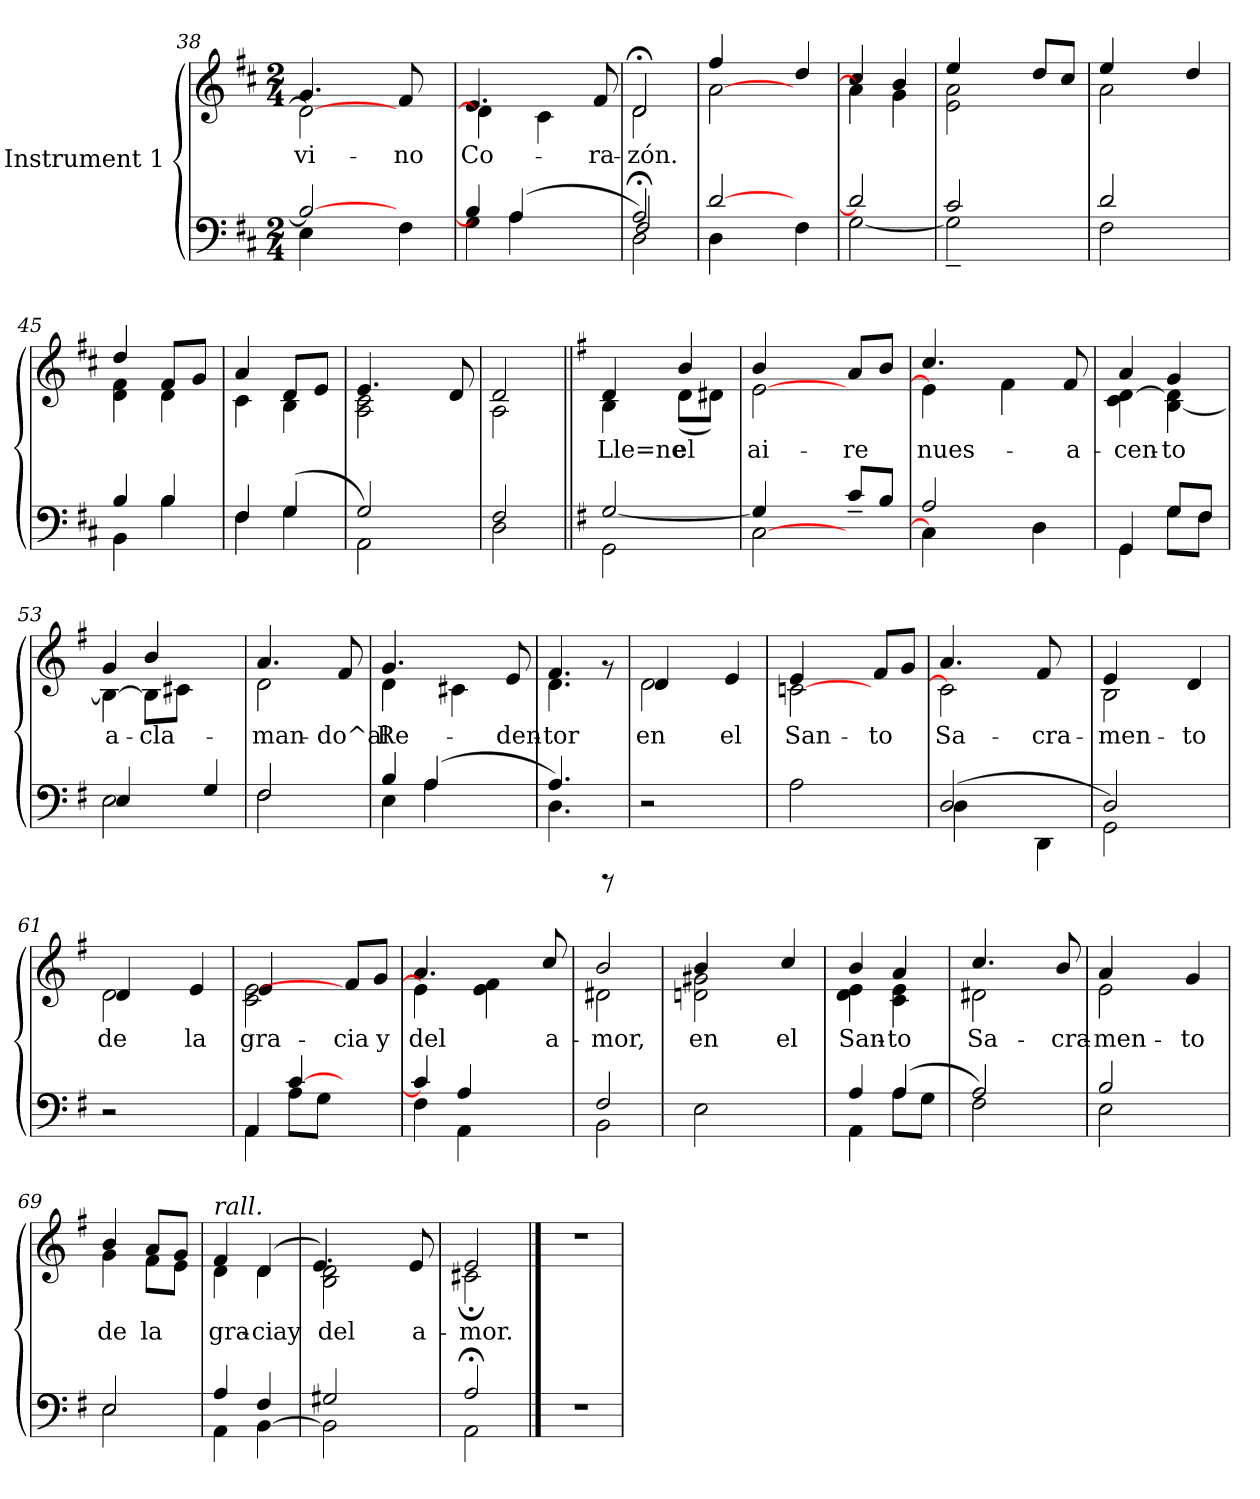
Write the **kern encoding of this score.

**kern	**kern	**text
*part2	*part1	*part1
*staff2	*staff1	*staff1
*I"Instrument 1	*I"Instrument 1	*
*clefF4	*clefG2	*
*k[f#c#]	*k[f#c#]	*
*D:	*D:	*
*M2/4	*M2/4	*
=38	=38	=38
*^	*^	*
!	!	!	!	!LO:LY:b:cj
2B/_>	4E\	2d\_<	4.g/	-vi-
.	2ryy	.	.	.
.	.	.	8ryy	.
!	!	!	!	!LO:LY:b:cj
4F#\	.	8f#/	4ryy	-no
.	.	8ryy	.	.
=39	=39	=39	=39	=39
!	!	!	!	!LO:LY:b:cj
4B/]	4G\	4.e/	4d\]	Co-
(>4A/	4A\	.	2ryy	.
.	.	4c#\	.	.
4ryy	4ryy	.	.	.
!	!	!	!	!LO:LY:b:cj
.	.	8f#/	.	-ra-
=40	=40	=40	=40	=40
*	*^	*	*	*
!	!	!	!	!	!LO:LY:b:cj
2A;/	2D\)	2F#/	2d;</	2d\	-zón.
!!LO:LB:g=z	!!
=41	=41	=41	=41	=41	=41
!	!	!	!	!	!LO:LY:b:cj
*	*v	*v	*	*	*
[>2d/	4D\	[<2a\	4ff#/	.
.	2ryy	.	2ryy	.
!	!	!	!	!LO:LY:b:cj
4F#\	.	4dd/	.	.
=42	=42	=42	=42	=42
!	!	!	!	!LO:LY:b:cj
2d/]	[<2G\	4a\]	4cc#/	.
!	!	!	!	!LO:LY:b:cj
.	.	4g\	4b/	.
=43	=43	=43	=43	=43
!	!	!	!	!LO:LY:b:cj
2c#/	2G~>\]	2e\ 2a\	4ee/	.
.	.	.	2ryy	.
!	!	!	!	!LO:LY:b:cj
4ryy	4ryy	8dd/L	.	.
!	!	!	!	!LO:LY:b:cj
.	.	8cc#/J	.	.
=44	=44	=44	=44	=44
!	!	!	!	!LO:LY:b:cj
2F#\	2d/	2a\	4ee/	.
.	.	.	2ryy	.
!	!	!	!	!LO:LY:b:cj
4ryy	4ryy	4dd/	.	.
=45	=45	=45	=45	=45
!	!	!	!	!LO:LY:b:cj
4B/	4BB\	4f#\ 4d\	4dd/	.
!	!	!	!	!LO:LY:b:cj
4B/	4B\	4d\	8f#/L	.
!	!	!	!	!LO:LY:b:cj
.	.	.	8g/J	.
=46	=46	=46	=46	=46
!	!	!	!	!LO:LY:b:cj
4F#/	4F#\	4c#\	4a/	.
!	!	!	!	!LO:LY:b:cj
(>4G/	4G\	4B\	8d/L	.
!	!	!	!	!LO:LY:b:cj
.	.	.	8e/J	.
=47	=47	=47	=47	=47
!	!	!	!	!LO:LY:b:cj
2AA\)	2G/	2A\ 2c#\	4.e/	.
.	.	.	4ryy	.
!	!	!	!	!LO:LY:b:cj
8ryy	8ryy	8d/	.	.
=48	=48	=48	=48	=48
!	!	!	!	!LO:LY:b:cj
2D\	2F#/	2A\	2d/	.
!!LO:LB:g=z	!!
=49||	=49||	=49||	=49||	=49||
*k[f#]	*	*k[f#]	*	*
*G:	*	*G:	*	*
!	!	!	!	!LO:LY:b:cj
2GG\	[>2G/	4B\	4d/	Lle=ne
!	!	!	!	!LO:LY:b:cj
.	.	4b/	(<8d\L	el
!	!	!	!	!LO:LY:b:cj
.	.	.	8d#X\J)	.
=50	=50	=50	=50	=50
!	!	!	!	!LO:LY:b:cj
[<2C\	4G/]	[<2e\	4b/	ai-
.	2ryy	.	2ryy	.
!	!	!	!	!LO:LY:b:cj
8c~>/L	.	8a/L	.	-re
!	!	!	!	!LO:LY:b:cj
8B/J	.	8b/J	.	.
=51	=51	=51	=51	=51
!	!	!	!	!LO:LY:b:cj
2A/	4C\]	4.cc/	4e\]	nues-
.	2ryy	.	2ryy	.
.	.	4f#\	.	.
4D\	.	.	.	.
!	!	!	!	!LO:LY:b:cj
.	.	8f#/	.	-a-
=52	=52	=52	=52	=52
!	!	!	!	!LO:LY:b:cj
4GG/	4GG\	[<4d\ 4c\	4a/	-cen-
!	!	!	!	!LO:LY:b:cj
8G/L	8G\L	4g/	[<4B\ 4d\]	-to
8F#/J	8F#\J	.	.	.
=53	=53	=53	=53	=53
!	!	!	!	!LO:LY:b:cj
2E\	4E/	4B\_<	4g/	a-
!	!	!	!	!LO:LY:b:cj
.	2ryy	4b/	8B\L]	-cla-
!	!	!	!	!LO:LY:b:cj
.	.	.	8c#X\J	--
4G/	.	4ryy	4ryy	.
=54	=54	=54	=54	=54
!	!	!	!	!LO:LY:b:cj
2F#/	2F#\	2d\	4.a/	-man-
.	.	.	4ryy	.
!	!	!	!	!LO:LY:b:cj
8ryy	8ryy	8f#/	.	-do^al
=55	=55	=55	=55	=55
!	!	!	!	!LO:LY:b:cj
4E\	4B/	4.g/	4d\	Re-
(>4A/	4A\	.	2ryy	.
.	.	4c#X\	.	.
4ryy	4ryy	.	.	.
!	!	!	!	!LO:LY:b:cj
.	.	8e/	.	-den-
=56	=56	=56	=56	=56
!	!	!	!	!LO:LY:b:cj
4.D\)	4.A/	4.d\	4.f#/	-tor
8rCCC	8ryy	8rf	8ryy	.
!!LO:LB:g=z	!!
=57	=57	=57	=57	=57
!	!	!	!	!LO:LY:b:cj
*v	*v	*	*	*
2r	2d\	4d/	en
.	.	2ryy	.
!	!	!	!LO:LY:b:cj
4ryy	4e/	.	el
=58	=58	=58	=58
!	!	!	!LO:LY:b:cj
2A\	[<2cn\	4e/	San-
.	.	2ryy	.
!	!	!	!LO:LY:b:cj
4ryy	8f#/L	.	-to
!	!	!	!LO:LY:b:cj
.	8g/J	.	.
=59	=59	=59	=59
*^	*	*	*
!	!	!	!	!LO:LY:b:cj
(>2D/	4D\	2c\]	4.a/	Sa-
.	2ryy	.	.	.
.	.	.	8ryy	.
!	!	!	!	!LO:LY:b:cj
4DD\	.	8f#/	4ryy	-cra-
.	.	8ryy	.	.
=60	=60	=60	=60	=60
!	!	!	!	!LO:LY:b:cj
2GG\)	2D/	2B\	4e/	-men-
.	.	.	2ryy	.
!	!	!	!	!LO:LY:b:cj
4ryy	4ryy	4d/	.	-to
=61	=61	=61	=61	=61
!	!	!	!	!LO:LY:b:cj
*v	*v	*	*	*
2r	2d\	4d/	de
.	.	2ryy	.
!	!	!	!LO:LY:b:cj
4ryy	4e/	.	la
=62	=62	=62	=62
*^	*	*	*
!	!	!	!	!LO:LY:b:cj
4AA/	4AA\	[<2e\ 2c\	4e/	gra-
[>4c/	8A\L	.	2ryy	.
.	8G\J	.	.	.
!	!	!	!	!LO:LY:b:cj
4ryy	4ryy	8f#/L	.	-cia
!	!	!	!	!LO:LY:b:cj
.	.	8g/J	.	y
=63	=63	=63	=63	=63
!	!	!	!	!LO:LY:b:cj
4c/]	4F#\	4.a/	4e\]	del
4AA\	4A/	.	2ryy	.
.	.	4e\ 4f#\	.	.
4ryy	4ryy	.	.	.
!	!	!	!	!LO:LY:b:cj
.	.	8cc/	.	a-
=64	=64	=64	=64	=64
!	!	!	!	!LO:LY:b:cj
2F#/	2BB\	2d#X\	2b/	-mor,
!!LO:LB:g=z	!!
=65	=65	=65	=65	=65
!	!	!	!	!LO:LY:b:cj
*v	*v	*	*	*
2E\	2dn\ 2g#X\	4b/	en
.	.	2ryy	.
!	!	!	!LO:LY:b:cj
4ryy	4cc/	.	el
=66	=66	=66	=66
*^	*	*	*
!	!	!	!	!LO:LY:b:cj
4AA\	4A/	4e\ 4d\	4b/	San-
!	!	!	!	!LO:LY:b:cj
(>4A/	8A\L	4e\ 4c\	4a/	-to
.	8G\J	.	.	.
=67	=67	=67	=67	=67
!	!	!	!	!LO:LY:b:cj
2F#\)	2A/	2d#X\	4.cc/	Sa-
.	.	.	4ryy	.
!	!	!	!	!LO:LY:b:cj
8ryy	8ryy	8b/	.	-cra-
=68	=68	=68	=68	=68
!	!	!	!	!LO:LY:b:cj
2E\	2B/	2e\	4a/	-men-
.	.	.	2ryy	.
!	!	!	!	!LO:LY:b:cj
4ryy	4ryy	4g/	.	-to
=69	=69	=69	=69	=69
!	!	!	!	!LO:LY:b:cj
2E/	2E\	4g\	4b/	de
!	!	!	!	!LO:LY:b:cj
.	.	8a/L	8f#\L	la
!	!	!	!	!LO:LY:b:cj
.	.	8g/J	8e\J	.
=70	=70	=70	=70	=70
!	!	!LO:TX:a:i:t=rall.	!	!
!	!	!	!	!LO:LY:b:cj
4AA\	4A/	4d\	4f#/	gra-
!	!	!	!	!LO:LY:b:cj
[<4BB\	4F#/	(<4d/	4d\	-ciay
=71	=71	=71	=71	=71
!	!	!	!	!LO:LY:b:cj
2BB\]	2G#X/	2B\'> 2d\'>	4e/)	del
.	.	.	4.ryy	.
!	!	!	!	!LO:LY:b:cj
8ryy	8ryy	8e/	.	a-
=72	=72	=72	=72	=72
!	!	!	!	!LO:LY:b:cj
2A;/	2AA\	2c#X\	2e;</	-mor.
*v	*v	*	*	*
*	*v	*v	*
==73	==73	==73
2r	2r	.
=	=	=
*-	*-	*-
